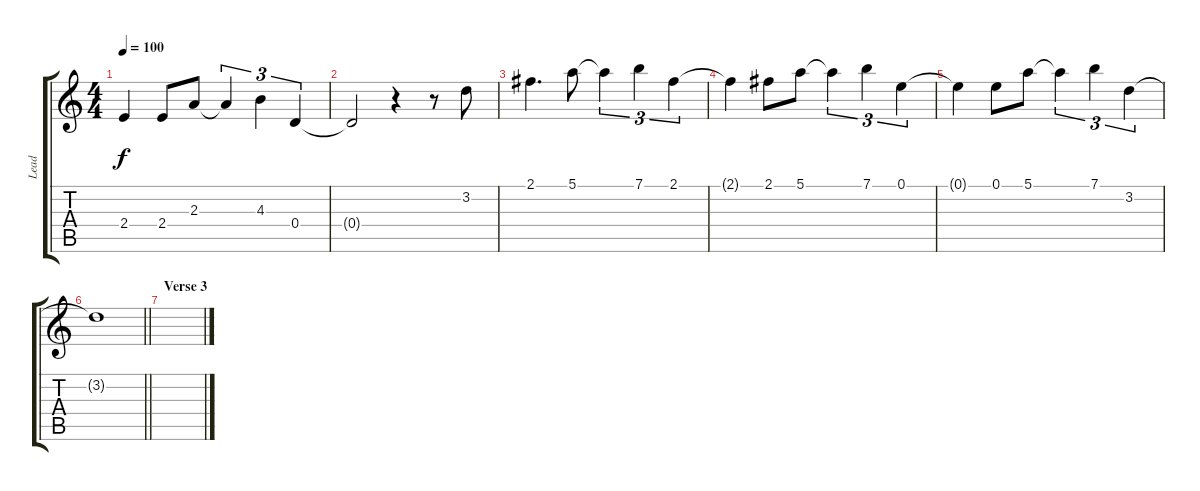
\track ("Lead" "Lead") {instrument distortionguitar}
\staff {score tabs}
\tuning (E4 B3 G3 D3 A2 E2) {hide}
\ts (4 4)
\tempo 100
\clef g2
\ks c
2.4.4{dy f} 2.4.8 2.3.8 2.3{t}.4{tu (3 2)} 4.3.4{tu (3 2)} 0.4.4{tu (3 2)} |
0.4{t}.2 r.4 r.8 3.2.8 |
2.1.4{d} 5.1.8 5.1{t}.4{tu (3 2)} 7.1.4{tu (3 2)} 2.1.4{tu (3 2)} |
2.1{t}.4 2.1.8 5.1.8 5.1{t}.4{tu (3 2)} 7.1.4{tu (3 2)} 0.1.4{tu (3 2)} |
0.1{t}.4 0.1.8 5.1.8 5.1{t}.4{tu (3 2)} 7.1.4{tu (3 2)} 3.2.4{tu (3 2)} |
\barLineRight lightlight
3.2{t}.1 |
\section ("" "Verse 3")
